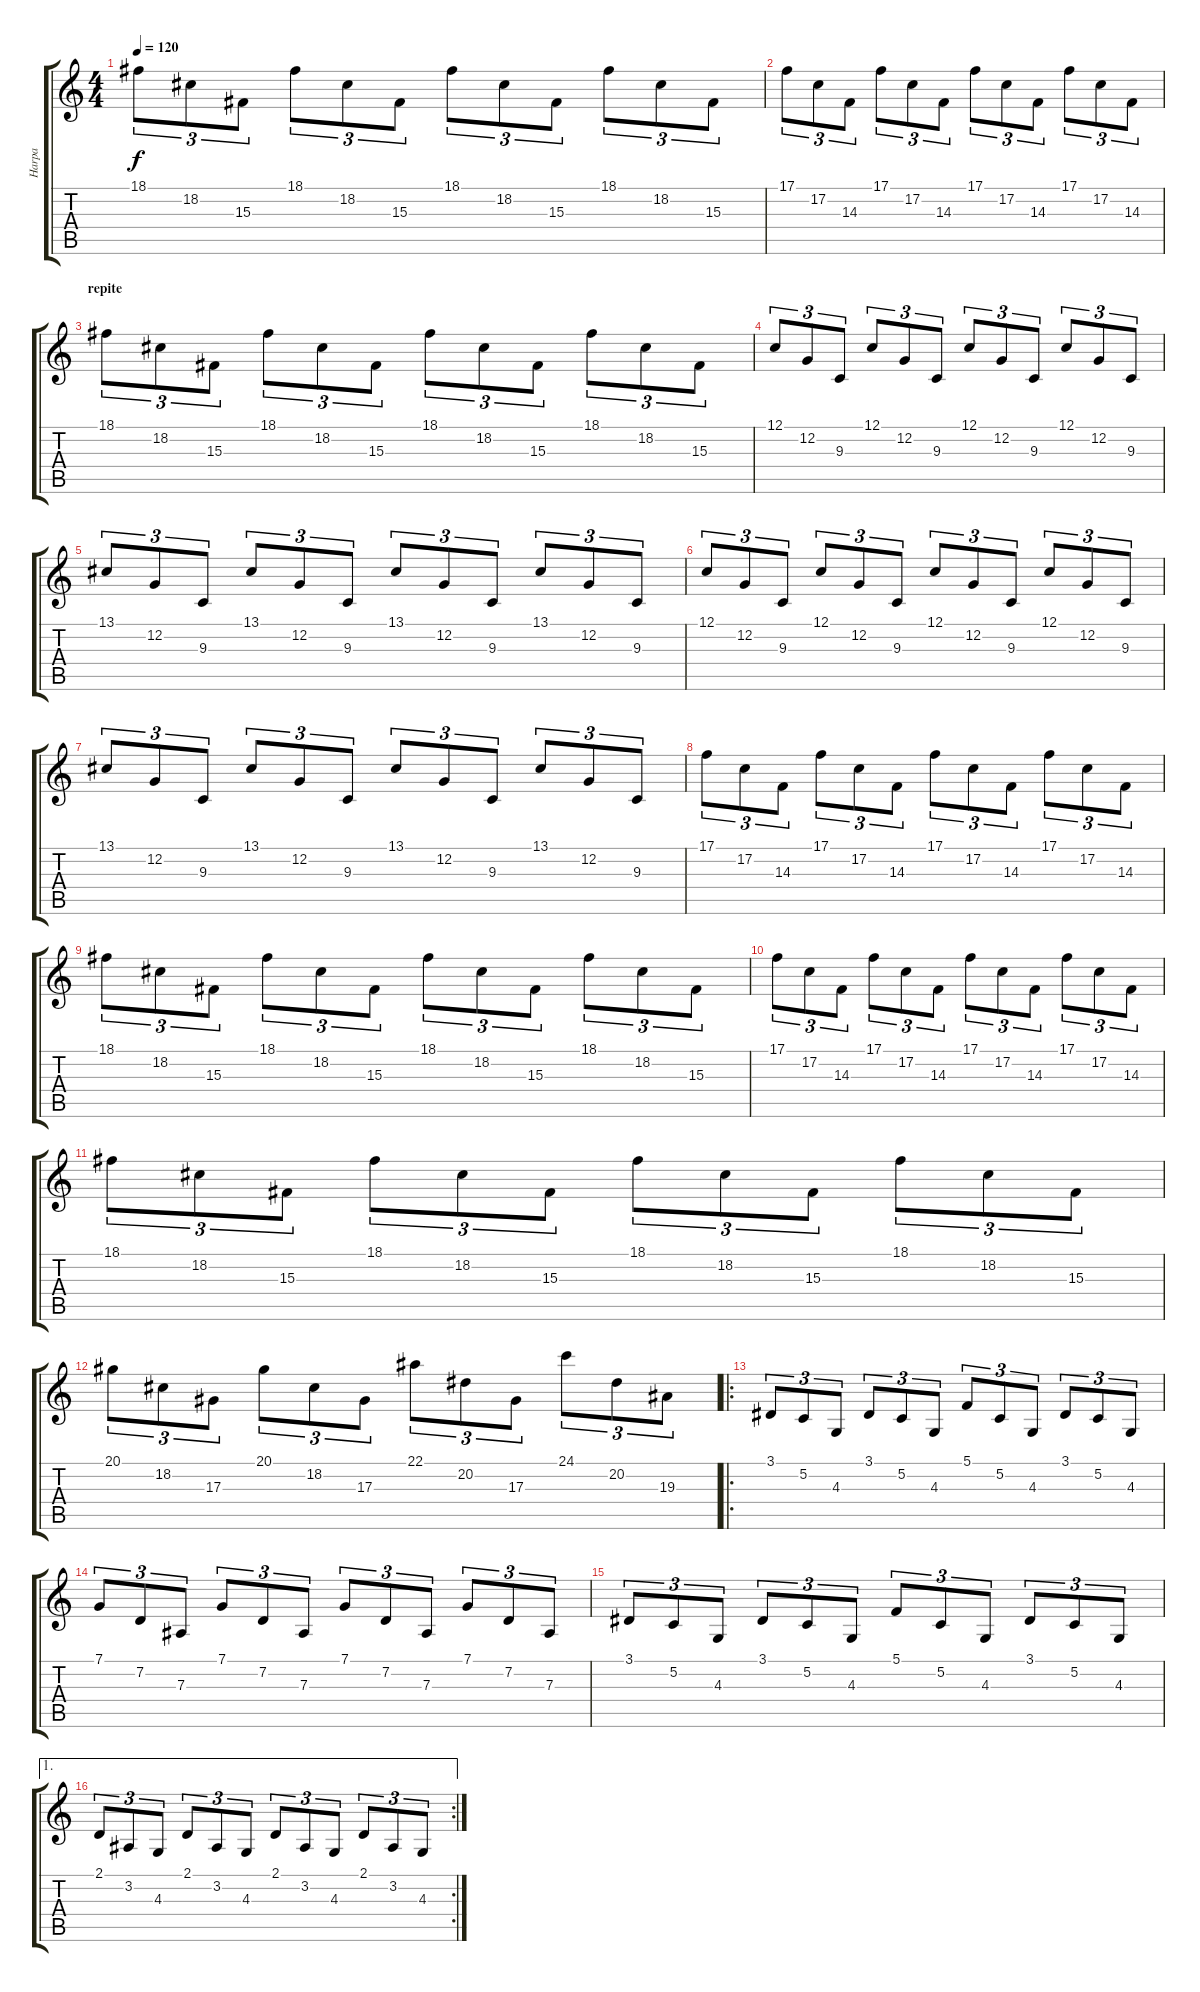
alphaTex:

\track ("Harpa" "Harpa") {instrument orchestralharp}
\staff {score tabs}
\tuning (C4 G3 Eb3 Bb2 F2 C2) {hide}
\ts (4 4)
\tempo 120
\clef g2
\ks c
18.1.8{tu (3 2) dy f} 18.2.8{tu (3 2)} 15.3.8{tu (3 2)} 18.1.8{tu (3 2)} 18.2.8{tu (3 2)} 15.3.8{tu (3 2)} 18.1.8{tu (3 2)} 18.2.8{tu (3 2)} 15.3.8{tu (3 2)} 18.1.8{tu (3 2)} 18.2.8{tu (3 2)} 15.3.8{tu (3 2)} |
17.1.8{tu (3 2)} 17.2.8{tu (3 2)} 14.3.8{tu (3 2)} 17.1.8{tu (3 2)} 17.2.8{tu (3 2)} 14.3.8{tu (3 2)} 17.1.8{tu (3 2)} 17.2.8{tu (3 2)} 14.3.8{tu (3 2)} 17.1.8{tu (3 2)} 17.2.8{tu (3 2)} 14.3.8{tu (3 2)} |
\section ("" "repite")
18.1.8{tu (3 2)} 18.2.8{tu (3 2)} 15.3.8{tu (3 2)} 18.1.8{tu (3 2)} 18.2.8{tu (3 2)} 15.3.8{tu (3 2)} 18.1.8{tu (3 2)} 18.2.8{tu (3 2)} 15.3.8{tu (3 2)} 18.1.8{tu (3 2)} 18.2.8{tu (3 2)} 15.3.8{tu (3 2)} |
12.1.8{tu (3 2)} 12.2.8{tu (3 2)} 9.3.8{tu (3 2)} 12.1.8{tu (3 2)} 12.2.8{tu (3 2)} 9.3.8{tu (3 2)} 12.1.8{tu (3 2)} 12.2.8{tu (3 2)} 9.3.8{tu (3 2)} 12.1.8{tu (3 2)} 12.2.8{tu (3 2)} 9.3.8{tu (3 2)} |
13.1.8{tu (3 2)} 12.2.8{tu (3 2)} 9.3.8{tu (3 2)} 13.1.8{tu (3 2)} 12.2.8{tu (3 2)} 9.3.8{tu (3 2)} 13.1.8{tu (3 2)} 12.2.8{tu (3 2)} 9.3.8{tu (3 2)} 13.1.8{tu (3 2)} 12.2.8{tu (3 2)} 9.3.8{tu (3 2)} |
12.1.8{tu (3 2)} 12.2.8{tu (3 2)} 9.3.8{tu (3 2)} 12.1.8{tu (3 2)} 12.2.8{tu (3 2)} 9.3.8{tu (3 2)} 12.1.8{tu (3 2)} 12.2.8{tu (3 2)} 9.3.8{tu (3 2)} 12.1.8{tu (3 2)} 12.2.8{tu (3 2)} 9.3.8{tu (3 2)} |
13.1.8{tu (3 2)} 12.2.8{tu (3 2)} 9.3.8{tu (3 2)} 13.1.8{tu (3 2)} 12.2.8{tu (3 2)} 9.3.8{tu (3 2)} 13.1.8{tu (3 2)} 12.2.8{tu (3 2)} 9.3.8{tu (3 2)} 13.1.8{tu (3 2)} 12.2.8{tu (3 2)} 9.3.8{tu (3 2)} |
17.1.8{tu (3 2)} 17.2.8{tu (3 2)} 14.3.8{tu (3 2)} 17.1.8{tu (3 2)} 17.2.8{tu (3 2)} 14.3.8{tu (3 2)} 17.1.8{tu (3 2)} 17.2.8{tu (3 2)} 14.3.8{tu (3 2)} 17.1.8{tu (3 2)} 17.2.8{tu (3 2)} 14.3.8{tu (3 2)} |
18.1.8{tu (3 2)} 18.2.8{tu (3 2)} 15.3.8{tu (3 2)} 18.1.8{tu (3 2)} 18.2.8{tu (3 2)} 15.3.8{tu (3 2)} 18.1.8{tu (3 2)} 18.2.8{tu (3 2)} 15.3.8{tu (3 2)} 18.1.8{tu (3 2)} 18.2.8{tu (3 2)} 15.3.8{tu (3 2)} |
17.1.8{tu (3 2)} 17.2.8{tu (3 2)} 14.3.8{tu (3 2)} 17.1.8{tu (3 2)} 17.2.8{tu (3 2)} 14.3.8{tu (3 2)} 17.1.8{tu (3 2)} 17.2.8{tu (3 2)} 14.3.8{tu (3 2)} 17.1.8{tu (3 2)} 17.2.8{tu (3 2)} 14.3.8{tu (3 2)} |
18.1.8{tu (3 2)} 18.2.8{tu (3 2)} 15.3.8{tu (3 2)} 18.1.8{tu (3 2)} 18.2.8{tu (3 2)} 15.3.8{tu (3 2)} 18.1.8{tu (3 2)} 18.2.8{tu (3 2)} 15.3.8{tu (3 2)} 18.1.8{tu (3 2)} 18.2.8{tu (3 2)} 15.3.8{tu (3 2)} |
20.1.8{tu (3 2)} 18.2.8{tu (3 2)} 17.3.8{tu (3 2)} 20.1.8{tu (3 2)} 18.2.8{tu (3 2)} 17.3.8{tu (3 2)} 22.1.8{tu (3 2)} 20.2.8{tu (3 2)} 17.3.8{tu (3 2)} 24.1.8{tu (3 2)} 20.2.8{tu (3 2)} 19.3.8{tu (3 2)} |
\ro
3.1.8{tu (3 2)} 5.2.8{tu (3 2)} 4.3.8{tu (3 2)} 3.1.8{tu (3 2)} 5.2.8{tu (3 2)} 4.3.8{tu (3 2)} 5.1.8{tu (3 2)} 5.2.8{tu (3 2)} 4.3.8{tu (3 2)} 3.1.8{tu (3 2)} 5.2.8{tu (3 2)} 4.3.8{tu (3 2)} |
7.1.8{tu (3 2)} 7.2.8{tu (3 2)} 7.3.8{tu (3 2)} 7.1.8{tu (3 2)} 7.2.8{tu (3 2)} 7.3.8{tu (3 2)} 7.1.8{tu (3 2)} 7.2.8{tu (3 2)} 7.3.8{tu (3 2)} 7.1.8{tu (3 2)} 7.2.8{tu (3 2)} 7.3.8{tu (3 2)} |
3.1.8{tu (3 2)} 5.2.8{tu (3 2)} 4.3.8{tu (3 2)} 3.1.8{tu (3 2)} 5.2.8{tu (3 2)} 4.3.8{tu (3 2)} 5.1.8{tu (3 2)} 5.2.8{tu (3 2)} 4.3.8{tu (3 2)} 3.1.8{tu (3 2)} 5.2.8{tu (3 2)} 4.3.8{tu (3 2)} |
\ae 1
\rc 2
2.1.8{tu (3 2)} 3.2.8{tu (3 2)} 4.3.8{tu (3 2)} 2.1.8{tu (3 2)} 3.2.8{tu (3 2)} 4.3.8{tu (3 2)} 2.1.8{tu (3 2)} 3.2.8{tu (3 2)} 4.3.8{tu (3 2)} 2.1.8{tu (3 2)} 3.2.8{tu (3 2)} 4.3.8{tu (3 2)}
